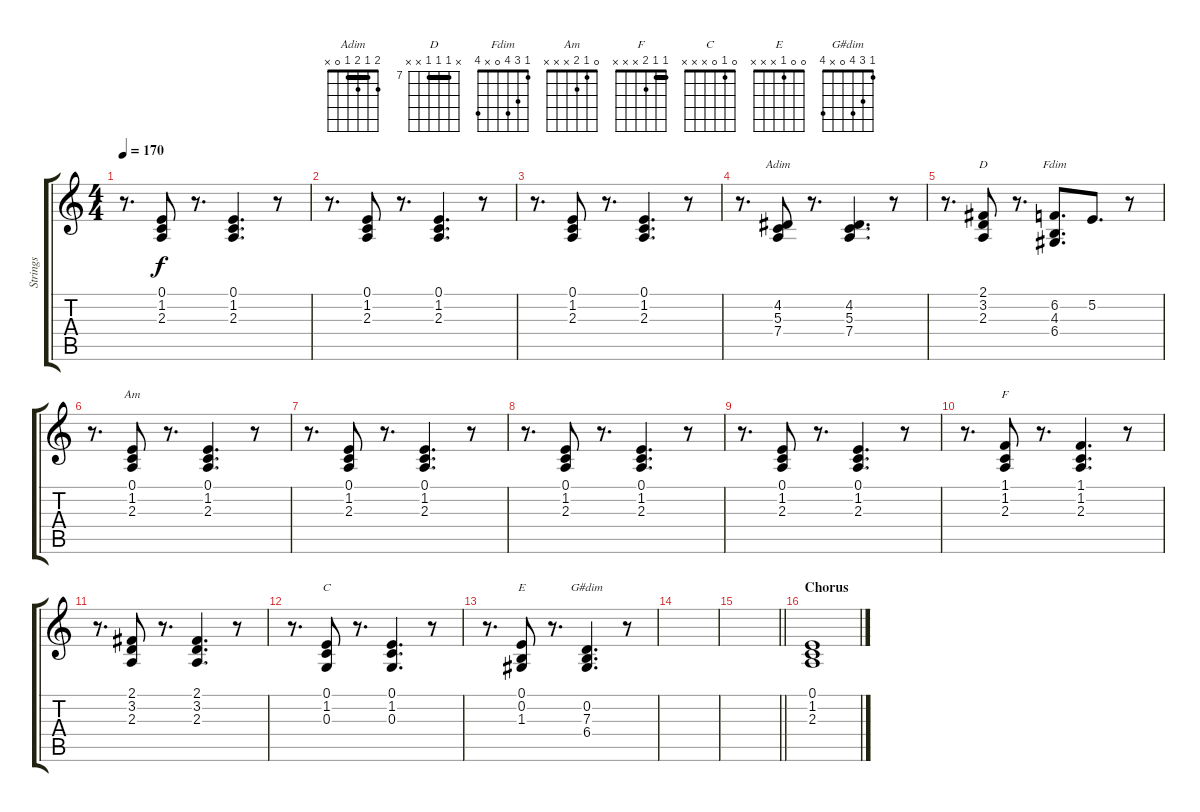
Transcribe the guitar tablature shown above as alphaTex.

\track ("Strings" "Strings") {instrument stringensemble1}
\staff {score tabs}
\tuning (E4 B3 G3 D3 A2 E2) {hide}
\chord ("Adim" 2 1 2 1 0 x) {barre 1}
\chord ("D" x 7 7 7 x x) {firstfret 7 barre 7}
\chord ("Fdim" 1 3 4 0 x 4)
\chord ("Am" 0 1 2 x x x)
\chord ("F" 1 1 2 x x x) {barre 1}
\chord ("C" 0 1 0 x x x)
\chord ("E" 0 0 1 x x x)
\chord ("G#dim" 1 3 4 0 x 4)
\ts (4 4)
\tempo 170
\clef g2
\ks aminor
r.8{d dy f} (0.1 1.2 2.3).8 r.8{d} (0.1 1.2 2.3).4{d} r.8 |
r.8{d} (0.1 1.2 2.3).8 r.8{d} (0.1 1.2 2.3).4{d} r.8 |
r.8{d} (0.1 1.2 2.3).8 r.8{d} (0.1 1.2 2.3).4{d} r.8 |
r.8{d} (4.2 5.3 7.4).8{ch "Adim"} r.8{d} (4.2 5.3 7.4).4{d} r.8 |
r.8{d} (2.1 3.2 2.3).8{ch "D"} r.8{d} (6.2 4.3 6.4).8{d ch "Fdim"} 5.2.8{d} r.8 |
r.8{d} (0.1 1.2 2.3).8{ch "Am"} r.8{d} (0.1 1.2 2.3).4{d} r.8 |
r.8{d} (0.1 1.2 2.3).8 r.8{d} (0.1 1.2 2.3).4{d} r.8 |
r.8{d} (0.1 1.2 2.3).8 r.8{d} (0.1 1.2 2.3).4{d} r.8 |
r.8{d} (0.1 1.2 2.3).8 r.8{d} (0.1 1.2 2.3).4{d} r.8 |
r.8{d} (1.1 1.2 2.3).8{ch "F"} r.8{d} (1.1 1.2 2.3).4{d} r.8 |
r.8{d} (2.1 3.2 2.3).8 r.8{d} (2.1 3.2 2.3).4{d} r.8 |
r.8{d} (0.1 1.2 0.3).8{ch "C"} r.8{d} (0.1 1.2 0.3).4{d} r.8 |
r.8{d} (0.1 0.2 1.3).8{ch "E"} r.8{d} (0.2 7.3 6.4).4{d ch "G#dim"} r.8 |
|
\barLineRight lightlight
|
\section ("" "Chorus")
(0.1 1.2 2.3).1
